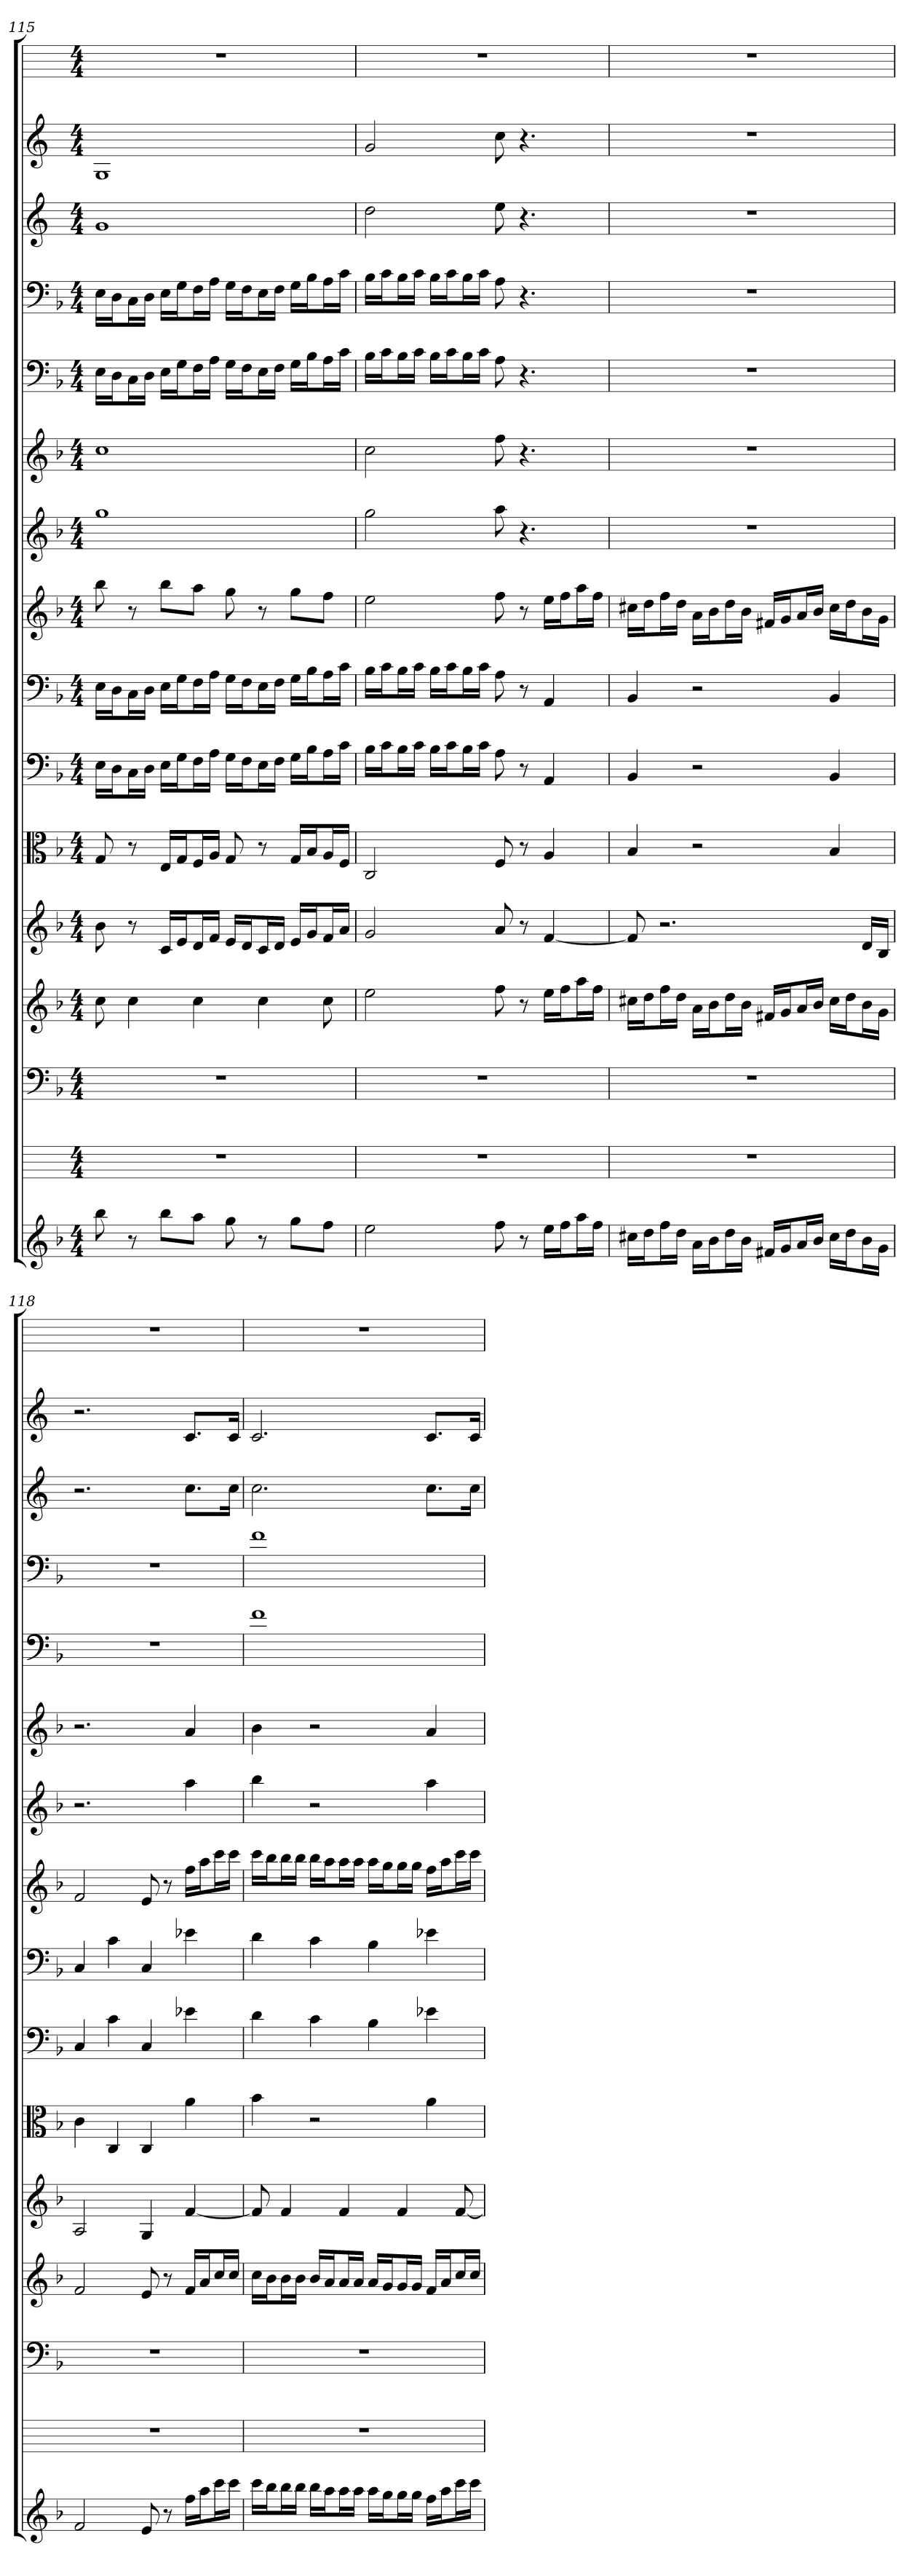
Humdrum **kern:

**kern	**kern	**kern	**kern	**kern	**kern	**kern	**kern	**kern	**kern	**kern	**kern	**kern	**kern	**kern	**kern
*part16	*part15	*part14	*part13	*part12	*part11	*part10	*part9	*part8	*part7	*part6	*part5	*part4	*part3	*part2	*part1
*staff16	*staff15	*staff14	*staff13	*staff12	*staff11	*staff10	*staff9	*staff8	*staff7	*staff6	*staff5	*staff4	*staff3	*staff2	*staff1
*	*	*clefF4	*	*	*clefC3	*clefF4	*clefF4	*	*	*	*clefF4	*clefF4	*	*	*
*k[b-]	*k[]	*k[b-]	*k[b-]	*k[b-]	*k[b-]	*k[b-]	*k[b-]	*k[b-]	*k[b-]	*k[b-]	*k[b-]	*k[b-]	*k[]	*k[]	*k[]
*M4/4	*M4/4	*M4/4	*M4/4	*M4/4	*M4/4	*M4/4	*M4/4	*M4/4	*M4/4	*M4/4	*M4/4	*M4/4	*M4/4	*M4/4	*M4/4
=115	=115	=115	=115	=115	=115	=115	=115	=115	=115	=115	=115	=115	=115	=115	=115
8bb-	1r	1r	8cc	8b-	8G	16E\LL	16E\LL	8bb-	1gg	1cc	16E\LL	16E\LL	1g	1G	1r
.	.	.	.	.	.	16D\J	16D\J	.	.	.	16D\J	16D\J	.	.	.
8r	.	.	4cc	8r	8r	16C\L	16C\L	8r	.	.	16C\L	16C\L	.	.	.
.	.	.	.	.	.	16D\JJ	16D\JJ	.	.	.	16D\JJ	16D\JJ	.	.	.
8bb-L	.	.	.	16cLL	16E/LL	16E\LL	16E\LL	8bb-L	.	.	16E\LL	16E\LL	.	.	.
.	.	.	.	16eJ	16G/J	16G\J	16G\J	.	.	.	16G\J	16G\J	.	.	.
8aaJ	.	.	4cc	16dL	16F/L	16F\L	16F\L	8aaJ	.	.	16F\L	16F\L	.	.	.
.	.	.	.	16fJJ	16A/JJ	16A\JJ	16A\JJ	.	.	.	16A\JJ	16A\JJ	.	.	.
8gg	.	.	.	16eLL	8G	16G\LL	16G\LL	8gg	.	.	16G\LL	16G\LL	.	.	.
.	.	.	.	16dJ	.	16F\J	16F\J	.	.	.	16F\J	16F\J	.	.	.
8r	.	.	4cc	16cL	8r	16E\L	16E\L	8r	.	.	16E\L	16E\L	.	.	.
.	.	.	.	16dJJ	.	16F\JJ	16F\JJ	.	.	.	16F\JJ	16F\JJ	.	.	.
8ggL	.	.	.	16eLL	16G/LL	16G\LL	16G\LL	8ggL	.	.	16G\LL	16G\LL	.	.	.
.	.	.	.	16gJ	16B-/J	16B-\J	16B-\J	.	.	.	16B-\J	16B-\J	.	.	.
8ffJ	.	.	8cc	16fL	16A/L	16A\L	16A\L	8ffJ	.	.	16A\L	16A\L	.	.	.
.	.	.	.	16aJJ	16F/JJ	16c\JJ	16c\JJ	.	.	.	16c\JJ	16c\JJ	.	.	.
=116	=116	=116	=116	=116	=116	=116	=116	=116	=116	=116	=116	=116	=116	=116	=116
2ee	1r	1r	2ee	2g	2C	16B-\LL	16B-\LL	2ee	2gg	2cc	16B-\LL	16B-\LL	2dd	2g	1r
.	.	.	.	.	.	16c\J	16c\J	.	.	.	16c\J	16c\J	.	.	.
.	.	.	.	.	.	16B-\L	16B-\L	.	.	.	16B-\L	16B-\L	.	.	.
.	.	.	.	.	.	16c\JJ	16c\JJ	.	.	.	16c\JJ	16c\JJ	.	.	.
.	.	.	.	.	.	16B-\LL	16B-\LL	.	.	.	16B-\LL	16B-\LL	.	.	.
.	.	.	.	.	.	16c\J	16c\J	.	.	.	16c\J	16c\J	.	.	.
.	.	.	.	.	.	16B-\L	16B-\L	.	.	.	16B-\L	16B-\L	.	.	.
.	.	.	.	.	.	16c\JJ	16c\JJ	.	.	.	16c\JJ	16c\JJ	.	.	.
8ff	.	.	8ff	8a	8F	8A	8A	8ff	8aa	8ff	8A	8A	8ee	8cc	.
8r	.	.	8r	8r	8r	8r	8r	8r	4.r	4.r	4.r	4.r	4.r	4.r	.
16eeLL	.	.	16eeLL	[4f	4A	4AA	4AA	16eeLL	.	.	.	.	.	.	.
16ffJ	.	.	16ffJ	.	.	.	.	16ffJ	.	.	.	.	.	.	.
16aaL	.	.	16aaL	.	.	.	.	16aaL	.	.	.	.	.	.	.
16ffJJ	.	.	16ffJJ	.	.	.	.	16ffJJ	.	.	.	.	.	.	.
=117	=117	=117	=117	=117	=117	=117	=117	=117	=117	=117	=117	=117	=117	=117	=117
16cc#XLL	1r	1r	16cc#XLL	8f]	4B-	4BB-	4BB-	16cc#XLL	1r	1r	1r	1r	1r	1r	1r
16ddJ	.	.	16ddJ	.	.	.	.	16ddJ	.	.	.	.	.	.	.
16ffL	.	.	16ffL	2.r	.	.	.	16ffL	.	.	.	.	.	.	.
16ddJJ	.	.	16ddJJ	.	.	.	.	16ddJJ	.	.	.	.	.	.	.
16aLL	.	.	16aLL	.	2r	2r	2r	16aLL	.	.	.	.	.	.	.
16b-J	.	.	16b-J	.	.	.	.	16b-J	.	.	.	.	.	.	.
16ddL	.	.	16ddL	.	.	.	.	16ddL	.	.	.	.	.	.	.
16b-JJ	.	.	16b-JJ	.	.	.	.	16b-JJ	.	.	.	.	.	.	.
16f#XLL	.	.	16f#XLL	.	.	.	.	16f#XLL	.	.	.	.	.	.	.
16gJ	.	.	16gJ	.	.	.	.	16gJ	.	.	.	.	.	.	.
16aL	.	.	16aL	.	.	.	.	16aL	.	.	.	.	.	.	.
16b-JJ	.	.	16b-JJ	.	.	.	.	16b-JJ	.	.	.	.	.	.	.
16cc#LL	.	.	16cc#LL	.	4B-	4BB-	4BB-	16cc#LL	.	.	.	.	.	.	.
16ddJ	.	.	16ddJ	.	.	.	.	16ddJ	.	.	.	.	.	.	.
16b-L	.	.	16b-L	16dLL	.	.	.	16b-L	.	.	.	.	.	.	.
16gJJ	.	.	16gJJ	16B-JJ	.	.	.	16gJJ	.	.	.	.	.	.	.
=118	=118	=118	=118	=118	=118	=118	=118	=118	=118	=118	=118	=118	=118	=118	=118
2f	1r	1r	2f	2A	4c	4C	4C	2f	2.r	2.r	1r	1r	2.r	2.r	1r
.	.	.	.	.	4C	4c	4c	.	.	.	.	.	.	.	.
8e	.	.	8e	4G	4C	4C	4C	8e	.	.	.	.	.	.	.
8r	.	.	8r	.	.	.	.	8r	.	.	.	.	.	.	.
16ffLL	.	.	16fLL	[4f	4a	4e-X	4e-X	16ffLL	4aa	4a	.	.	8.ccL	8.cL	.
16aaJ	.	.	16aJ	.	.	.	.	16aaJ	.	.	.	.	.	.	.
16cccL	.	.	16ccL	.	.	.	.	16cccL	.	.	.	.	.	.	.
16cccJJ	.	.	16ccJJ	.	.	.	.	16cccJJ	.	.	.	.	16ccJk	16cJk	.
=119	=119	=119	=119	=119	=119	=119	=119	=119	=119	=119	=119	=119	=119	=119	=119
16cccLL	1r	1r	16ccLL	8f]	4b-	4d	4d	16cccLL	4bb-	4b-	1f	1f	2.cc	2.c	1r
16bb-J	.	.	16b-J	.	.	.	.	16bb-J	.	.	.	.	.	.	.
16bb-L	.	.	16b-L	4f	.	.	.	16bb-L	.	.	.	.	.	.	.
16bb-JJ	.	.	16b-JJ	.	.	.	.	16bb-JJ	.	.	.	.	.	.	.
16bb-LL	.	.	16b-LL	.	2r	4c	4c	16bb-LL	2r	2r	.	.	.	.	.
16aaJ	.	.	16aJ	.	.	.	.	16aaJ	.	.	.	.	.	.	.
16aaL	.	.	16aL	4f	.	.	.	16aaL	.	.	.	.	.	.	.
16aaJJ	.	.	16aJJ	.	.	.	.	16aaJJ	.	.	.	.	.	.	.
16aaLL	.	.	16aLL	.	.	4B-	4B-	16aaLL	.	.	.	.	.	.	.
16ggJ	.	.	16gJ	.	.	.	.	16ggJ	.	.	.	.	.	.	.
16ggL	.	.	16gL	4f	.	.	.	16ggL	.	.	.	.	.	.	.
16ggJJ	.	.	16gJJ	.	.	.	.	16ggJJ	.	.	.	.	.	.	.
16ffLL	.	.	16fLL	.	4a	4e-X	4e-X	16ffLL	4aa	4a	.	.	8.ccL	8.cL	.
16aaJ	.	.	16aJ	.	.	.	.	16aaJ	.	.	.	.	.	.	.
16cccL	.	.	16ccL	[8f	.	.	.	16cccL	.	.	.	.	.	.	.
16cccJJ	.	.	16ccJJ	.	.	.	.	16cccJJ	.	.	.	.	16ccJk	16cJk	.
=	=	=	=	=	=	=	=	=	=	=	=	=	=	=	=
*-	*-	*-	*-	*-	*-	*-	*-	*-	*-	*-	*-	*-	*-	*-	*-
